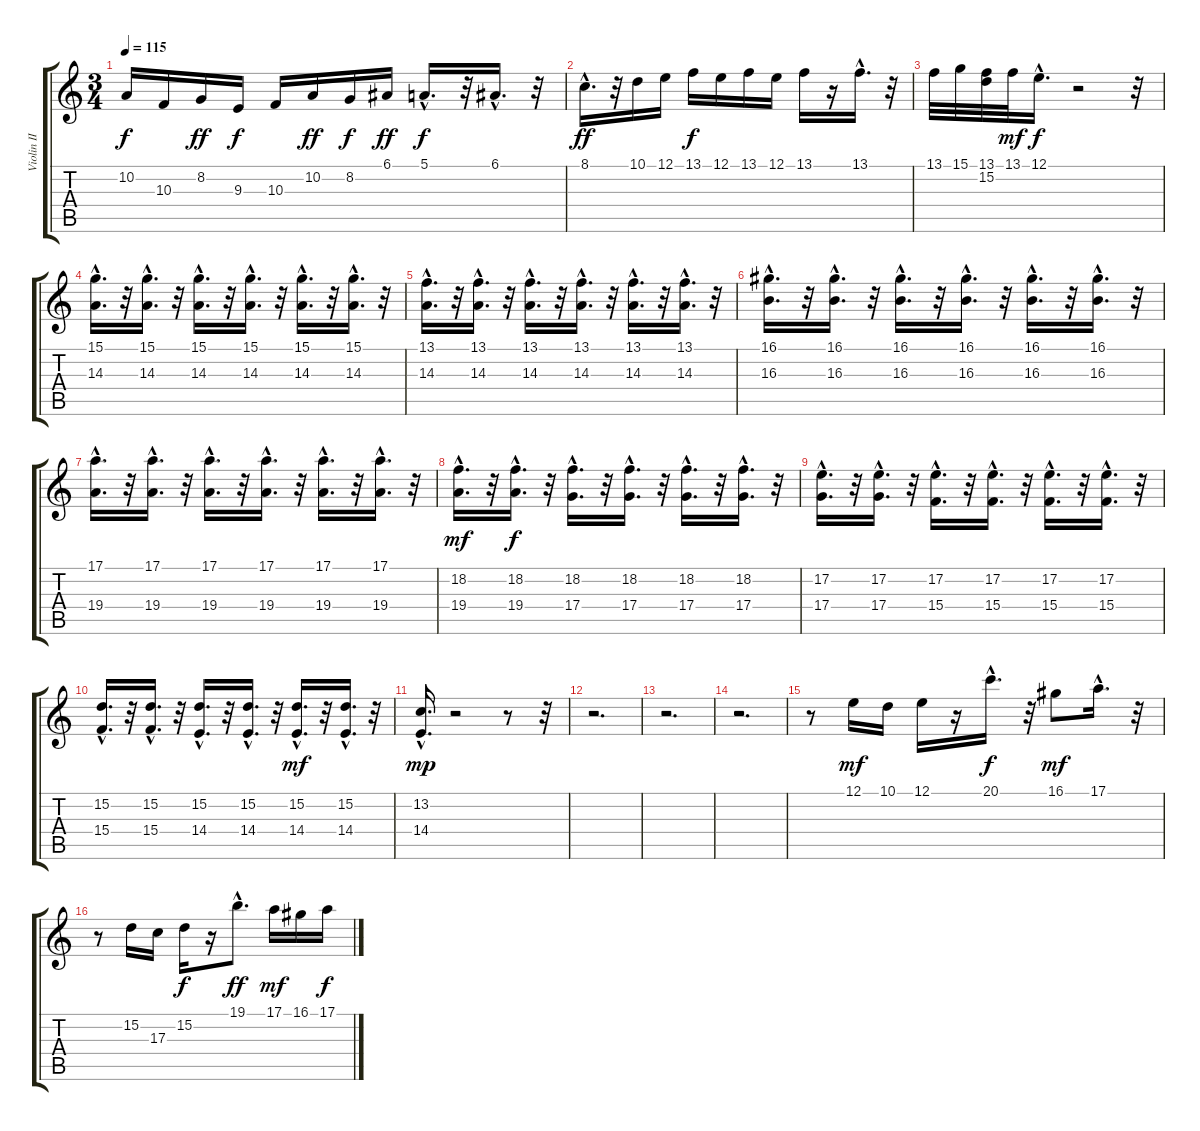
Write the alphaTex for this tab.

\track ("Violin II" "Violin II") {instrument violin}
\staff {score tabs}
\tuning (E4 B3 G3 D3 A2 E2) {hide}
\ts (3 4)
\tempo 115
\clef g2
\ks c
10.2.16{dy f} 10.3.16 8.2.16{dy ff} 9.3.16{dy f} 10.3.16 10.2.16{dy ff} 8.2.16{dy f} 6.1.16{dy ff} 5.1{hac}.16{d dy f} r.32 6.1{hac}.16{d} r.32 |
8.1{hac}.16{d dy ff} r.32 10.1.16 12.1.16 13.1.16{dy f} 12.1.16 13.1.16 12.1.16 13.1.16 r.16 13.1{hac}.16{d} r.32 |
13.1.32 15.1.32 (13.1 15.2).32 13.1.32{dy mf} 12.1{hac}.16{d dy f} r.2 r.32 |
(15.1{hac} 14.3{hac}).16{d} r.32 (15.1{hac} 14.3{hac}).16{d} r.32 (15.1{hac} 14.3{hac}).16{d} r.32 (15.1{hac} 14.3{hac}).16{d} r.32 (15.1{hac} 14.3{hac}).16{d} r.32 (15.1{hac} 14.3{hac}).16{d} r.32 |
(13.1{hac} 14.3{hac}).16{d} r.32 (13.1{hac} 14.3{hac}).16{d} r.32 (13.1{hac} 14.3{hac}).16{d} r.32 (13.1{hac} 14.3{hac}).16{d} r.32 (13.1{hac} 14.3{hac}).16{d} r.32 (13.1{hac} 14.3{hac}).16{d} r.32 |
(16.1{hac} 16.3{hac}).16{d} r.32 (16.1{hac} 16.3{hac}).16{d} r.32 (16.1{hac} 16.3{hac}).16{d} r.32 (16.1{hac} 16.3{hac}).16{d} r.32 (16.1{hac} 16.3{hac}).16{d} r.32 (16.1{hac} 16.3{hac}).16{d} r.32 |
(17.1{hac} 19.4{hac}).16{d} r.32 (17.1{hac} 19.4{hac}).16{d} r.32 (17.1{hac} 19.4{hac}).16{d} r.32 (17.1{hac} 19.4{hac}).16{d} r.32 (17.1{hac} 19.4{hac}).16{d} r.32 (17.1{hac} 19.4{hac}).16{d} r.32 |
(18.2{hac} 19.4{hac}).16{d dy mf} r.32 (18.2{hac} 19.4{hac}).16{d dy f} r.32 (18.2{hac} 17.4{hac}).16{d} r.32 (18.2{hac} 17.4{hac}).16{d} r.32 (18.2{hac} 17.4{hac}).16{d} r.32 (18.2{hac} 17.4{hac}).16{d} r.32 |
(17.2{hac} 17.4{hac}).16{d} r.32 (17.2{hac} 17.4{hac}).16{d} r.32 (17.2{hac} 15.4{hac}).16{d} r.32 (17.2{hac} 15.4{hac}).16{d} r.32 (17.2{hac} 15.4{hac}).16{d} r.32 (17.2{hac} 15.4{hac}).16{d} r.32 |
(15.2{hac} 15.4{hac}).16{d} r.32 (15.2{hac} 15.4{hac}).16{d} r.32 (15.2{hac} 14.4{hac}).16{d} r.32 (15.2{hac} 14.4{hac}).16{d} r.32 (15.2{hac} 14.4{hac}).16{d dy mf} r.32 (15.2{hac} 14.4{hac}).16{d} r.32 |
(13.2{hac} 14.4{hac}).16{d dy mp} r.2 r.8 r.32 |
r.2{d} |
r.2{d} |
r.2{d} |
r.8 12.1.16{dy mf} 10.1.16 12.1.16 r.16 20.1{hac}.16{d dy f} r.32 16.1.8{dy mf} 17.1{hac}.16{d} r.32 |
r.8 15.2.16 17.3.16 15.2.16{dy f} r.16 19.1{hac}.8{d dy ff} 17.1.16{dy mf} 16.1.16 17.1.16{dy f}
